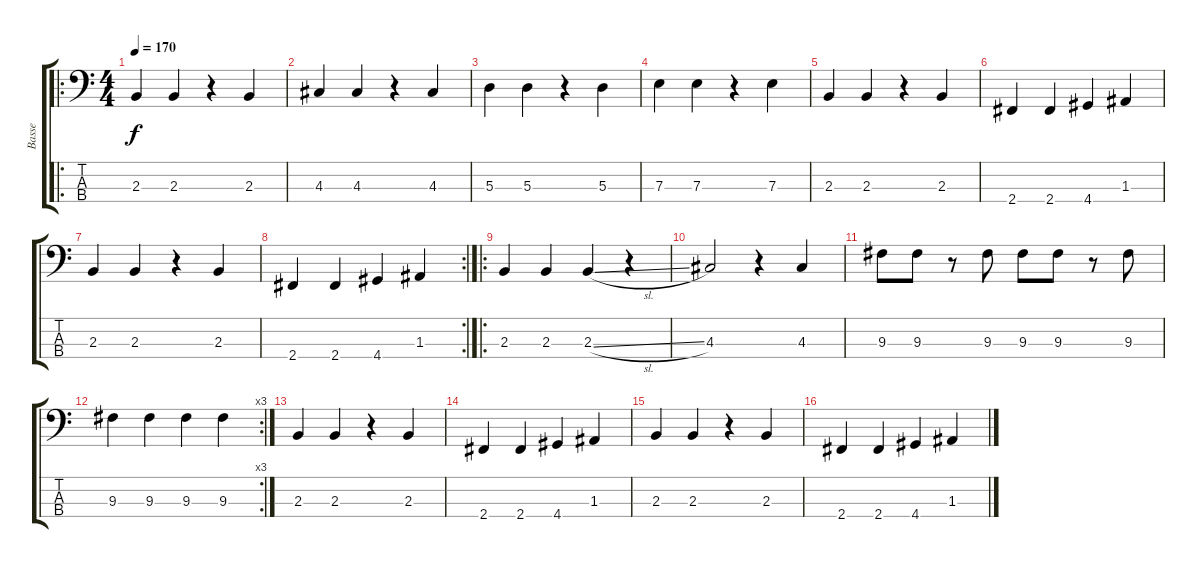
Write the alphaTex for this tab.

\track ("Basse" "Basse") {instrument electricbassfinger}
\staff {score tabs}
\tuning (G2 D2 A1 E1) {hide}
\ro
\ts (4 4)
\tempo 170
\clef f4
\ks c
2.3.4{dy f} 2.3.4 r.4 2.3.4 |
4.3.4 4.3.4 r.4 4.3.4 |
5.3.4 5.3.4 r.4 5.3.4 |
7.3.4 7.3.4 r.4 7.3.4 |
2.3.4 2.3.4 r.4 2.3.4 |
2.4.4 2.4.4 4.4.4 1.3.4 |
2.3.4 2.3.4 r.4 2.3.4 |
\rc 2
2.4.4 2.4.4 4.4.4 1.3.4 |
\ro
2.3.4 2.3.4 2.3{sl}.4 r.4 |
4.3.2 r.4 4.3.4 |
9.3.8 9.3.8 r.8 9.3.8 9.3.8 9.3.8 r.8 9.3.8 |
\rc 3
9.3.4 9.3.4 9.3.4 9.3.4 |
2.3.4 2.3.4 r.4 2.3.4 |
2.4.4 2.4.4 4.4.4 1.3.4 |
2.3.4 2.3.4 r.4 2.3.4 |
2.4.4 2.4.4 4.4.4 1.3.4
